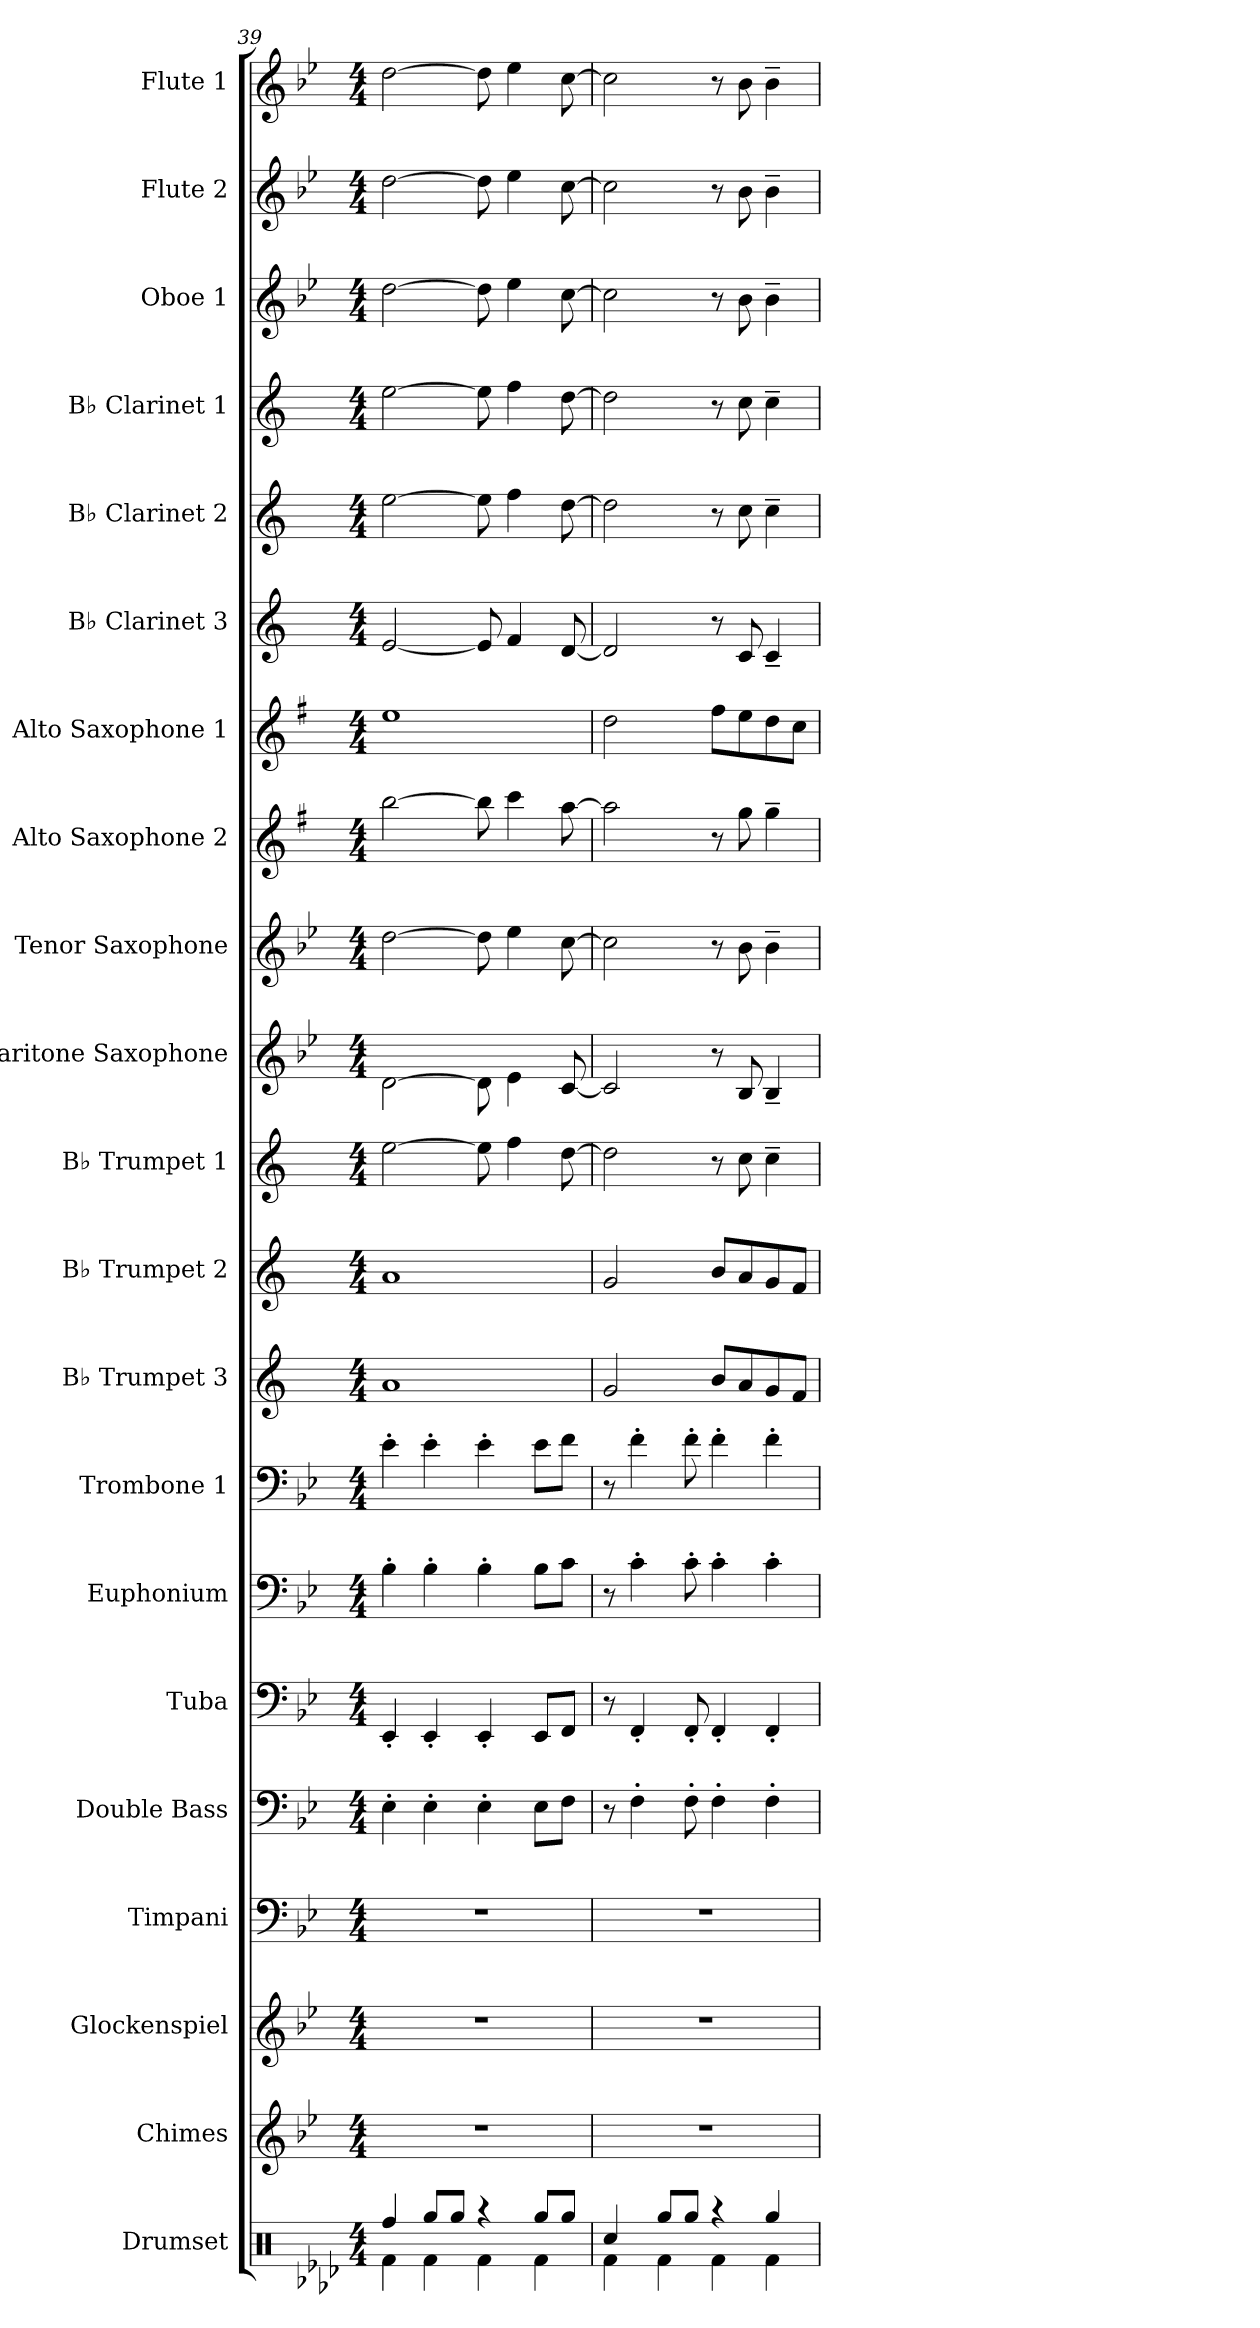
**kern	**kern	**kern	**kern	**kern	**kern	**kern	**kern	**kern	**kern	**kern	**kern	**kern	**kern	**kern	**kern	**kern	**kern	**kern	**kern	**kern
*part21	*part20	*part19	*part18	*part17	*part16	*part15	*part14	*part13	*part12	*part11	*part10	*part9	*part8	*part7	*part6	*part5	*part4	*part3	*part2	*part1
*staff21	*staff20	*staff19	*staff18	*staff17	*staff16	*staff15	*staff14	*staff13	*staff12	*staff11	*staff10	*staff9	*staff8	*staff7	*staff6	*staff5	*staff4	*staff3	*staff2	*staff1
*I"Drumset	*I"Chimes	*I"Glockenspiel	*I"Timpani	*I"Double Bass	*I"Tuba	*I"Euphonium	*I"Trombone 1	*I"B♭ Trumpet 3	*I"B♭ Trumpet 2	*I"B♭ Trumpet 1	*I"Baritone Saxophone	*I"Tenor Saxophone	*I"Alto Saxophone 2	*I"Alto Saxophone 1	*I"B♭ Clarinet 3	*I"B♭ Clarinet 2	*I"B♭ Clarinet 1	*I"Oboe 1	*I"Flute 2	*I"Flute 1
*I'D. Set	*I'Cme.	*I'Glk.	*I'Timp.	*I'Db.	*I'Tba.	*I'Euph.	*I'Tbn. 1	*I'B♭ Tpt. 3	*I'B♭ Tpt. 2	*I'B♭ Tpt. 1	*I'Bar. Sax.	*I'T. Sax.	*I'A. Sax. 2	*I'A. Sax. 1	*I'B♭ Cl. 3	*I'B♭ Cl. 2	*I'B♭ Cl. 1	*I'Ob. 1	*I'Fl. 2	*I'Fl. 1
*clefX	*clefG2	*clefG2	*clefF4	*clefF4	*clefF4	*clefF4	*clefF4	*clefG2	*clefG2	*clefG2	*clefG2	*clefG2	*clefG2	*clefG2	*clefG2	*clefG2	*clefG2	*clefG2	*clefG2	*clefG2
*	*	*ITrd-14c-24	*	*ITrd7c12	*	*	*	*ITrd1c2	*ITrd1c2	*ITrd1c2	*ITrd12c21	*ITrd8c14	*ITrd5c9	*ITrd5c9	*ITrd1c2	*ITrd1c2	*ITrd1c2	*	*	*
*k[b-e-a-d-]	*k[b-e-]	*k[b-e-]	*k[b-e-]	*k[b-e-]	*k[b-e-]	*k[b-e-]	*k[b-e-]	*k[b-e-]	*k[b-e-]	*k[b-e-]	*k[b-e-]	*k[b-e-]	*k[b-e-]	*k[b-e-]	*k[b-e-]	*k[b-e-]	*k[b-e-]	*k[b-e-]	*k[b-e-]	*k[b-e-]
*M4/4	*M4/4	*M4/4	*M4/4	*M4/4	*M4/4	*M4/4	*M4/4	*M4/4	*M4/4	*M4/4	*M4/4	*M4/4	*M4/4	*M4/4	*M4/4	*M4/4	*M4/4	*M4/4	*M4/4	*M4/4
=39	=39	=39	=39	=39	=39	=39	=39	=39	=39	=39	=39	=39	=39	=39	=39	=39	=39	=39	=39	=39
*^	*	*	*	*	*	*	*	*	*	*	*	*	*	*	*	*	*	*	*	*
4Rff/	4Rf\	1r	1r	1r	4EE-'\	4EE-'/	4B-'\	4e-'\	1g	1g	[2dd\	[2D\	[2d\	[2dd\	1g	[2d/	[2dd\	[2dd\	[2dd\	[2dd\	[2dd\
8Rgg/L	4Rf\	.	.	.	4EE-'\	4EE-'/	4B-'\	4e-'\	.	.	.	.	.	.	.	.	.	.	.	.	.
8Rgg/J	.	.	.	.	.	.	.	.	.	.	.	.	.	.	.	.	.	.	.	.	.
4r	4Rf\	.	.	.	4EE-'\	4EE-'/	4B-'\	4e-'\	.	.	8dd\]	8D\]	8d\]	8dd\]	.	8d/]	8dd\]	8dd\]	8dd\]	8dd\]	8dd\]
.	.	.	.	.	.	.	.	.	.	.	4ee-\	4E-\	4e-\	4ee-\	.	4e-/	4ee-\	4ee-\	4ee-\	4ee-\	4ee-\
8Rgg/L	4Rf\	.	.	.	8EE-\L	8EE-/L	8B-\L	8e-\L	.	.	.	.	.	.	.	.	.	.	.	.	.
8Rgg/J	.	.	.	.	8FF\J	8FF/J	8c\J	8f\J	.	.	[8cc\	[8C/	[8c\	[8cc\	.	[8c/	[8cc\	[8cc\	[8cc\	[8cc\	[8cc\
=40	=40	=40	=40	=40	=40	=40	=40	=40	=40	=40	=40	=40	=40	=40	=40	=40	=40	=40	=40	=40	=40
4Rcc/	4Rf\	1r	1r	1r	8r	8r	8r	8r	2f/	2f/	2cc\]	2C/]	2c\]	2cc\]	2f\	2c/]	2cc\]	2cc\]	2cc\]	2cc\]	2cc\]
.	.	.	.	.	4FF'\	4FF'/	4c'\	4f'\	.	.	.	.	.	.	.	.	.	.	.	.	.
8Rgg/L	4Rf\	.	.	.	.	.	.	.	.	.	.	.	.	.	.	.	.	.	.	.	.
8Rgg/J	.	.	.	.	8FF'\	8FF'/	8c'\	8f'\	.	.	.	.	.	.	.	.	.	.	.	.	.
4r	4Rf\	.	.	.	4FF'\	4FF'/	4c'\	4f'\	8a/L	8a/L	8r	8r	8r	8r	8a\L	8r	8r	8r	8r	8r	8r
.	.	.	.	.	.	.	.	.	8g/	8g/	8b-\	8BB-/	8B-\	8b-\	8g\	8B-/	8b-\	8b-\	8b-\	8b-\	8b-\
4Rgg/	4Rf\	.	.	.	4FF'\	4FF'/	4c'\	4f'\	8f/	8f/	4b-~\	4BB-~/	4B-~\	4b-~\	8f\	4B-~/	4b-~\	4b-~\	4b-~\	4b-~\	4b-~\
.	.	.	.	.	.	.	.	.	8e-/J	8e-/J	.	.	.	.	8e-\J	.	.	.	.	.	.
*v	*v	*	*	*	*	*	*	*	*	*	*	*	*	*	*	*	*	*	*	*	*
=	=	=	=	=	=	=	=	=	=	=	=	=	=	=	=	=	=	=	=	=
*-	*-	*-	*-	*-	*-	*-	*-	*-	*-	*-	*-	*-	*-	*-	*-	*-	*-	*-	*-	*-
